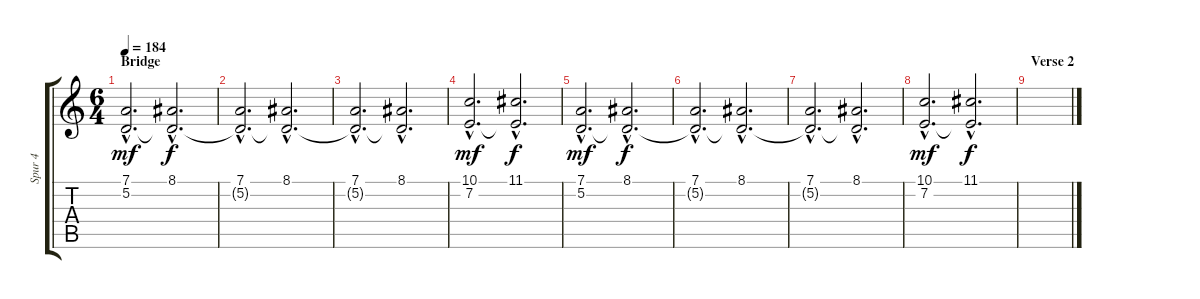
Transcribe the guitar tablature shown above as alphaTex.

\track ("Spur 4" "Spur 4") {instrument pad4choir}
\staff {score tabs}
\tuning (D4 A3 F3 C3 G2 D2) {hide}
\ts (6 4)
\section ("" "Bridge")
\tempo 184
\clef g2
\ks c
(7.1{hac} 5.2{hac}).2{d dy mf} (8.1{hac} 5.2{hac t}).2{d dy f} |
(7.1{hac} 5.2{hac t}).2{d} (8.1{hac} 5.2{hac t}).2{d} |
(7.1{hac} 5.2{hac t}).2{d} (8.1{hac} 5.2{hac t}).2{d} |
(10.1{hac} 7.2{hac}).2{d dy mf} (11.1{hac} 7.2{hac t}).2{d dy f} |
(7.1{hac} 5.2{hac}).2{d dy mf} (8.1{hac} 5.2{hac t}).2{d dy f} |
(7.1{hac} 5.2{hac t}).2{d} (8.1{hac} 5.2{hac t}).2{d} |
(7.1{hac} 5.2{hac t}).2{d} (8.1{hac} 5.2{hac t}).2{d} |
(10.1{hac} 7.2{hac}).2{d dy mf} (11.1{hac} 7.2{hac t}).2{d dy f} |
\section ("" "Verse 2")
